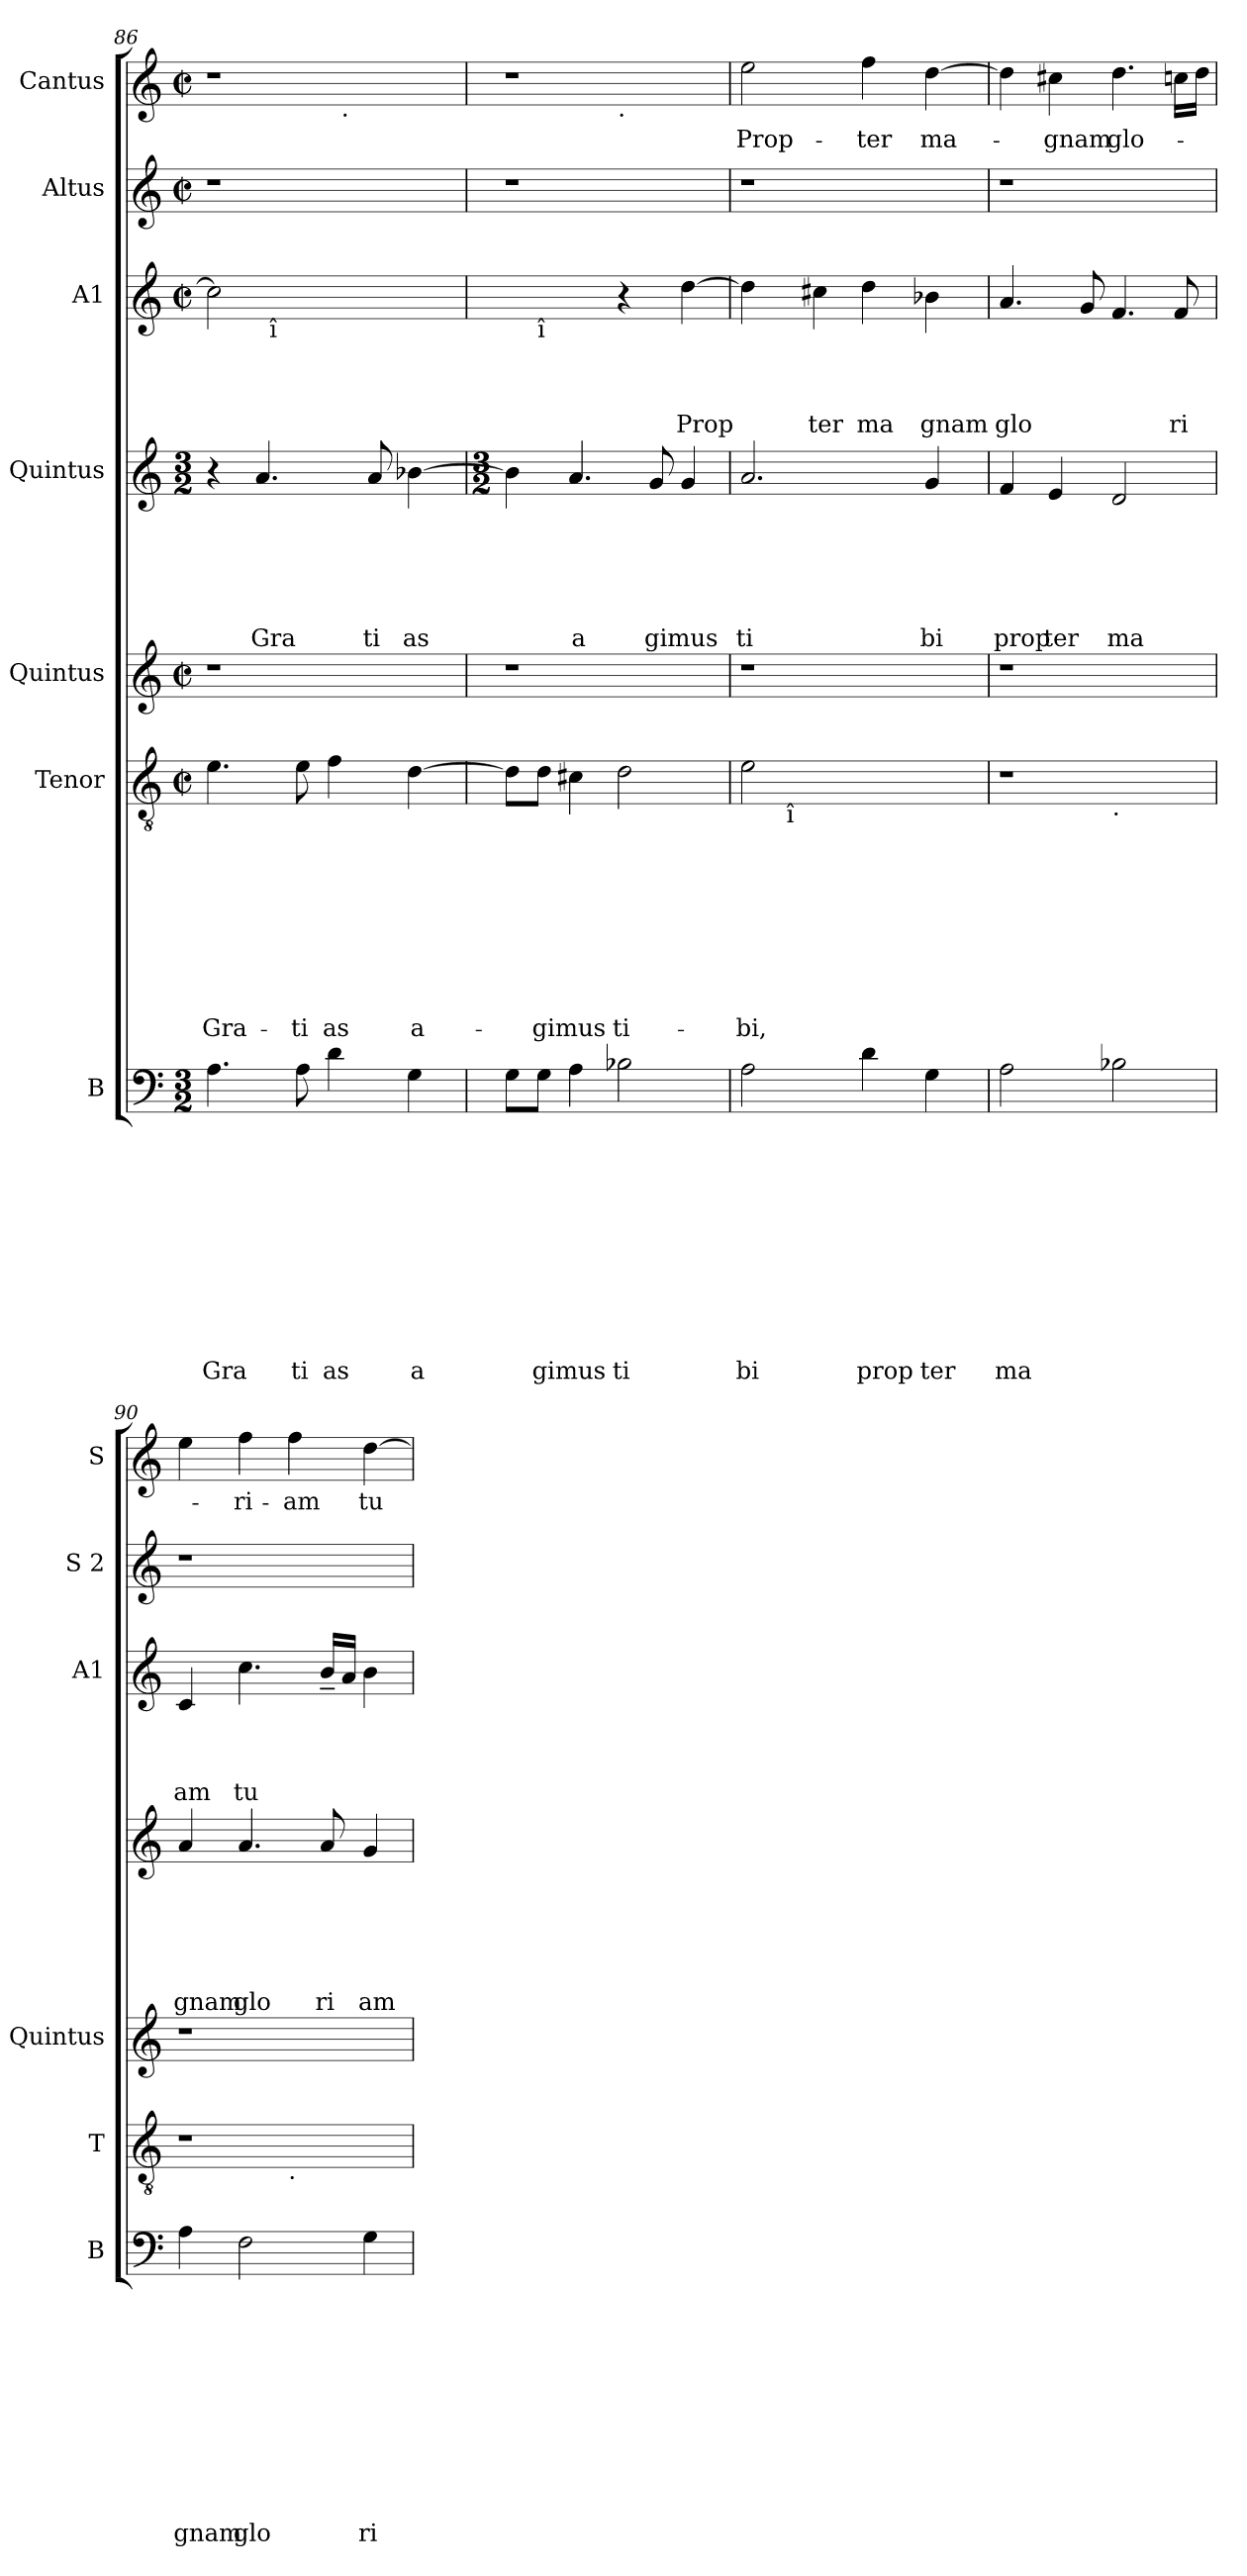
**kern	**text	**text	**text	**text	**text	**text	**text	**text	**text	**text	**text	**kern	**text	**text	**text	**text	**text	**text	**text	**text	**text	**kern	**kern	**text	**text	**text	**text	**text	**text	**kern	**text	**text	**text	**text	**kern	**kern	**text
*part7	*part7	*part7	*part7	*part7	*part7	*part7	*part7	*part7	*part7	*part7	*part7	*part6	*part6	*part6	*part6	*part6	*part6	*part6	*part6	*part6	*part6	*part5	*part4	*part4	*part4	*part4	*part4	*part4	*part4	*part3	*part3	*part3	*part3	*part3	*part2	*part1	*part1
*staff7	*staff7	*staff7	*staff7	*staff7	*staff7	*staff7	*staff7	*staff7	*staff7	*staff7	*staff7	*staff6	*staff6	*staff6	*staff6	*staff6	*staff6	*staff6	*staff6	*staff6	*staff6	*staff5	*staff4	*staff4	*staff4	*staff4	*staff4	*staff4	*staff4	*staff3	*staff3	*staff3	*staff3	*staff3	*staff2	*staff1	*staff1
*I"B	*	*	*	*	*	*	*	*	*	*	*	*I"Tenor	*	*	*	*	*	*	*	*	*	*I"Quintus	*I"Quintus	*	*	*	*	*	*	*I"A1	*	*	*	*	*I"Altus	*I"Cantus	*
*I'B	*	*	*	*	*	*	*	*	*	*	*	*I'T	*	*	*	*	*	*	*	*	*	*I'Quintus	*	*	*	*	*	*	*	*I'A1	*	*	*	*	*I'S 2	*I'S	*
*clefF4	*	*	*	*	*	*	*	*	*	*	*	*clefGv2	*	*	*	*	*	*	*	*	*	*clefG2	*clefG2	*	*	*	*	*	*	*clefG2	*	*	*	*	*clefG2	*clefG2	*
*k[]	*	*	*	*	*	*	*	*	*	*	*	*k[]	*	*	*	*	*	*	*	*	*	*k[]	*k[]	*	*	*	*	*	*	*k[]	*	*	*	*	*k[]	*k[]	*
*C:	*	*	*	*	*	*	*	*	*	*	*	*C:	*	*	*	*	*	*	*	*	*	*C:	*C:	*	*	*	*	*	*	*C:	*	*	*	*	*C:	*C:	*
*M3/2	*	*	*	*	*	*	*	*	*	*	*	*M2/2	*	*	*	*	*	*	*	*	*	*M2/2	*M3/2	*	*	*	*	*	*	*M2/2	*	*	*	*	*M2/2	*M2/2	*
*	*	*	*	*	*	*	*	*	*	*	*	*met(c|)	*	*	*	*	*	*	*	*	*	*met(c|)	*	*	*	*	*	*	*	*met(c|)	*	*	*	*	*met(c|)	*met(c|)	*
=86	=86	=86	=86	=86	=86	=86	=86	=86	=86	=86	=86	=86	=86	=86	=86	=86	=86	=86	=86	=86	=86	=86	=86	=86	=86	=86	=86	=86	=86	=86	=86	=86	=86	=86	=86	=86	=86
!	!	!	!	!	!	!	!	!	!	!	!LO:LY:b	!	!	!	!	!	!	!	!	!	!LO:LY:b	!	!	!	!	!	!	!	!	!	!	!	!	!	!	!	!
*	*	*	*	*	*	*	*	*	*	*	*	*	*	*	*	*	*	*	*	*	*	*	*	*	*	*	*	*	*	*^	*	*	*	*	*	*^	*
4.A\	.	.	.	.	.	.	.	.	.	.	Gra	4.e\	.	.	.	.	.	.	.	.	Gra-	1r	4r	.	.	.	.	.	.	2cc#\]	4ryy	.	.	.	.	1r	1r	2ryy	.
!	!	!	!	!	!	!	!	!	!	!	!	!	!	!	!	!	!	!	!	!	!	!	!	!	!	!	!	!	!LO:LY:b	!	!	!	!	!	!	!	!	!	!
.	.	.	.	.	.	.	.	.	.	.	.	.	.	.	.	.	.	.	.	.	.	.	4.a/	.	.	.	.	.	Gra	.	32ryy	.	.	.	.	.	.	.	.
!	!	!	!	!	!	!	!	!	!	!	!	!	!	!	!	!	!	!	!	!	!	!	!	!	!	!	!	!	!	!	!LO:TX:b:t=î	!	!	!	!	!	!	!	!
.	.	.	.	.	.	.	.	.	.	.	.	.	.	.	.	.	.	.	.	.	.	.	.	.	.	.	.	.	.	.	2ryy	.	.	.	.	.	.	.	.
!	!	!	!	!	!	!	!	!	!	!	!LO:LY:b	!	!	!	!	!	!	!	!	!	!LO:LY:b	!	!	!	!	!	!	!	!	!	!	!	!	!	!	!	!	!	!
8A\	.	.	.	.	.	.	.	.	.	.	ti	8e\	.	.	.	.	.	.	.	.	-ti	.	.	.	.	.	.	.	.	.	.	.	.	.	.	.	.	.	.
!	!	!	!	!	!	!	!	!	!	!	!LO:LY:b	!	!	!	!	!	!	!	!	!	!LO:LY:b	!	!	!	!	!	!	!	!	!	!	!	!	!	!	!	!	!	!
4d\	.	.	.	.	.	.	.	.	.	.	as	4f\	.	.	.	.	.	.	.	.	as	.	.	.	.	.	.	.	.	2ryy	.	.	.	.	.	.	.	32ryy	.
!	!	!	!	!	!	!	!	!	!	!	!	!	!	!	!	!	!	!	!	!	!	!	!	!	!	!	!	!	!	!	!	!	!	!	!	!	!	!LO:TX:b:t=·	!
.	.	.	.	.	.	.	.	.	.	.	.	.	.	.	.	.	.	.	.	.	.	.	.	.	.	.	.	.	.	.	.	.	.	.	.	.	.	4...ryy	.
!	!	!	!	!	!	!	!	!	!	!	!	!	!	!	!	!	!	!	!	!	!	!	!	!	!	!	!	!	!LO:LY:b	!	!	!	!	!	!	!	!	!	!
.	.	.	.	.	.	.	.	.	.	.	.	.	.	.	.	.	.	.	.	.	.	.	8a/	.	.	.	.	.	ti	.	.	.	.	.	.	.	.	.	.
!	!	!	!	!	!	!	!	!	!	!	!LO:LY:b	!	!	!	!	!	!	!	!	!	!LO:LY:b	!	!	!	!	!	!	!	!LO:LY:b	!	!	!	!	!	!	!	!	!	!
4G\	.	.	.	.	.	.	.	.	.	.	a	[>4d\	.	.	.	.	.	.	.	.	a-	.	[>4b-X\	.	.	.	.	.	as	.	.	.	.	.	.	.	.	.	.
.	.	.	.	.	.	.	.	.	.	.	.	.	.	.	.	.	.	.	.	.	.	.	.	.	.	.	.	.	.	.	8..ryy	.	.	.	.	.	.	.	.
=87	=87	=87	=87	=87	=87	=87	=87	=87	=87	=87	=87	=87	=87	=87	=87	=87	=87	=87	=87	=87	=87	=87	=87	=87	=87	=87	=87	=87	=87	=87	=87	=87	=87	=87	=87	=87	=87	=87	=87
*	*	*	*	*	*	*	*	*	*	*	*	*	*	*	*	*	*	*	*	*	*	*	*M3/2	*	*	*	*	*	*	*	*	*	*	*	*	*	*	*	*
8G\L	.	.	.	.	.	.	.	.	.	.	.	8d\L]	.	.	.	.	.	.	.	.	.	1r	4b-\]	.	.	.	.	.	.	2ryy	8ryy	.	.	.	.	1r	1r	2ryy	.
!	!	!	!	!	!	!	!	!	!	!	!	!	!	!	!	!	!	!	!	!	!	!	!	!	!	!	!	!	!	!	!LO:TX:b:t=î	!	!	!	!	!	!	!	!
!	!	!	!	!	!	!	!	!	!	!	!LO:LY:b	!	!	!	!	!	!	!	!	!	!LO:LY:b	!	!	!	!	!	!	!	!	!	!	!	!	!	!	!	!	!	!
8G\J	.	.	.	.	.	.	.	.	.	.	gimus	8d\J	.	.	.	.	.	.	.	.	-gimus	.	.	.	.	.	.	.	.	.	2..ryy	.	.	.	.	.	.	.	.
!	!	!	!	!	!	!	!	!	!	!	!	!	!	!	!	!	!	!	!	!	!	!	!	!	!	!	!	!	!LO:LY:b	!	!	!	!	!	!	!	!	!	!
4A\	.	.	.	.	.	.	.	.	.	.	.	4c#X\	.	.	.	.	.	.	.	.	.	.	4.a/	.	.	.	.	.	a	.	.	.	.	.	.	.	.	.	.
!	!	!	!	!	!	!	!	!	!	!	!	!	!	!	!	!	!	!	!	!	!	!	!	!	!	!	!	!	!	!	!	!	!	!	!	!	!	!LO:TX:b:t=·	!
!	!	!	!	!	!	!	!	!	!	!	!LO:LY:b	!	!	!	!	!	!	!	!	!	!LO:LY:b	!	!	!	!	!	!	!	!	!	!	!	!	!	!	!	!	!	!
2B-X\	.	.	.	.	.	.	.	.	.	.	ti	2d\	.	.	.	.	.	.	.	.	ti-	.	.	.	.	.	.	.	.	4r	.	.	.	.	.	.	.	2ryy	.
!	!	!	!	!	!	!	!	!	!	!	!	!	!	!	!	!	!	!	!	!	!	!	!	!	!	!	!	!	!LO:LY:b	!	!	!	!	!	!	!	!	!	!
.	.	.	.	.	.	.	.	.	.	.	.	.	.	.	.	.	.	.	.	.	.	.	8g/	.	.	.	.	.	gimus	.	.	.	.	.	.	.	.	.	.
!	!	!	!	!	!	!	!	!	!	!	!	!	!	!	!	!	!	!	!	!	!	!	!	!	!	!	!	!	!	!	!	!	!	!	!LO:LY:b	!	!	!	!
.	.	.	.	.	.	.	.	.	.	.	.	.	.	.	.	.	.	.	.	.	.	.	4g/	.	.	.	.	.	.	[>4dd\	.	.	.	.	Prop	.	.	.	.
=88	=88	=88	=88	=88	=88	=88	=88	=88	=88	=88	=88	=88	=88	=88	=88	=88	=88	=88	=88	=88	=88	=88	=88	=88	=88	=88	=88	=88	=88	=88	=88	=88	=88	=88	=88	=88	=88	=88	=88
!	!	!	!	!	!	!	!	!	!	!	!LO:LY:b	!	!	!	!	!	!	!	!	!	!LO:LY:b	!	!	!	!	!	!	!	!LO:LY:b	!	!	!	!	!	!	!	!	!	!LO:LY:b
*	*	*	*	*	*	*	*	*	*	*	*	*^	*	*	*	*	*	*	*	*	*	*	*	*	*	*	*	*	*	*v	*v	*	*	*	*	*	*v	*v	*
2A\	.	.	.	.	.	.	.	.	.	.	bi	2e\	8ryy	.	.	.	.	.	.	.	.	-bi,	1r	2.a/	.	.	.	.	.	ti	4dd\]	.	.	.	.	1r	2ee\	Prop-
.	.	.	.	.	.	.	.	.	.	.	.	.	32ryy	.	.	.	.	.	.	.	.	.	.	.	.	.	.	.	.	.	.	.	.	.	.	.	.	.
!	!	!	!	!	!	!	!	!	!	!	!	!	!LO:TX:b:t=î	!	!	!	!	!	!	!	!	!	!	!	!	!	!	!	!	!	!	!	!	!	!	!	!	!
.	.	.	.	.	.	.	.	.	.	.	.	.	2ryy	.	.	.	.	.	.	.	.	.	.	.	.	.	.	.	.	.	.	.	.	.	.	.	.	.
!	!	!	!	!	!	!	!	!	!	!	!	!	!	!	!	!	!	!	!	!	!	!	!	!	!	!	!	!	!	!	!	!	!	!	!LO:LY:b	!	!	!
.	.	.	.	.	.	.	.	.	.	.	.	.	.	.	.	.	.	.	.	.	.	.	.	.	.	.	.	.	.	.	4cc#X\	.	.	.	ter	.	.	.
!	!	!	!	!	!	!	!	!	!	!	!LO:LY:b	!	!	!	!	!	!	!	!	!	!	!	!	!	!	!	!	!	!	!	!	!	!	!	!LO:LY:b	!	!	!LO:LY:b
4d\	.	.	.	.	.	.	.	.	.	.	prop	2ryy	.	.	.	.	.	.	.	.	.	.	.	.	.	.	.	.	.	.	4dd\	.	.	.	ma	.	4ff\	-ter
.	.	.	.	.	.	.	.	.	.	.	.	.	4ryy	.	.	.	.	.	.	.	.	.	.	.	.	.	.	.	.	.	.	.	.	.	.	.	.	.
!	!	!	!	!	!	!	!	!	!	!	!LO:LY:b	!	!	!	!	!	!	!	!	!	!	!	!	!	!	!	!	!	!	!LO:LY:b	!	!	!	!	!LO:LY:b	!	!	!LO:LY:b
4G\	.	.	.	.	.	.	.	.	.	.	ter	.	.	.	.	.	.	.	.	.	.	.	.	4g/	.	.	.	.	.	bi	4b-X\	.	.	.	gnam	.	[>4dd\	ma-
.	.	.	.	.	.	.	.	.	.	.	.	.	16.ryy	.	.	.	.	.	.	.	.	.	.	.	.	.	.	.	.	.	.	.	.	.	.	.	.	.
=89	=89	=89	=89	=89	=89	=89	=89	=89	=89	=89	=89	=89	=89	=89	=89	=89	=89	=89	=89	=89	=89	=89	=89	=89	=89	=89	=89	=89	=89	=89	=89	=89	=89	=89	=89	=89	=89	=89
!	!	!	!	!	!	!	!	!	!	!	!LO:LY:b	!	!	!	!	!	!	!	!	!	!	!	!	!	!	!	!	!	!	!LO:LY:b	!	!	!	!	!LO:LY:b	!	!	!
2A\	.	.	.	.	.	.	.	.	.	.	ma	1r	2ryy	.	.	.	.	.	.	.	.	.	1r	4f/	.	.	.	.	.	prop	4.a/	.	.	.	glo	1r	4dd\]	.
!	!	!	!	!	!	!	!	!	!	!	!	!	!	!	!	!	!	!	!	!	!	!	!	!	!	!	!	!	!	!LO:LY:b	!	!	!	!	!	!	!	!LO:LY:b
.	.	.	.	.	.	.	.	.	.	.	.	.	.	.	.	.	.	.	.	.	.	.	.	4e/	.	.	.	.	.	ter	.	.	.	.	.	.	4cc#X\	-gnam
.	.	.	.	.	.	.	.	.	.	.	.	.	.	.	.	.	.	.	.	.	.	.	.	.	.	.	.	.	.	.	8g/	.	.	.	.	.	.	.
!	!	!	!	!	!	!	!	!	!	!	!	!	!LO:TX:b:t=·	!	!	!	!	!	!	!	!	!	!	!	!	!	!	!	!	!	!	!	!	!	!	!	!	!
!	!	!	!	!	!	!	!	!	!	!	!	!	!	!	!	!	!	!	!	!	!	!	!	!	!	!	!	!	!	!LO:LY:b	!	!	!	!	!	!	!	!LO:LY:b
2B-X\	.	.	.	.	.	.	.	.	.	.	.	.	2ryy	.	.	.	.	.	.	.	.	.	.	2d/	.	.	.	.	.	ma	4.f/	.	.	.	.	.	4.dd\	glo-
!	!	!	!	!	!	!	!	!	!	!	!	!	!	!	!	!	!	!	!	!	!	!	!	!	!	!	!	!	!	!	!	!	!	!	!LO:LY:b	!	!	!
.	.	.	.	.	.	.	.	.	.	.	.	.	.	.	.	.	.	.	.	.	.	.	.	.	.	.	.	.	.	.	8f/	.	.	.	ri	.	16ccn\LL	.
.	.	.	.	.	.	.	.	.	.	.	.	.	.	.	.	.	.	.	.	.	.	.	.	.	.	.	.	.	.	.	.	.	.	.	.	.	16dd\JJ	.
=90	=90	=90	=90	=90	=90	=90	=90	=90	=90	=90	=90	=90	=90	=90	=90	=90	=90	=90	=90	=90	=90	=90	=90	=90	=90	=90	=90	=90	=90	=90	=90	=90	=90	=90	=90	=90	=90	=90
!	!	!	!	!	!	!	!	!	!	!	!LO:LY:b	!	!	!	!	!	!	!	!	!	!	!	!	!	!	!	!	!	!	!LO:LY:b	!	!	!	!	!LO:LY:b	!	!	!
4A\	.	.	.	.	.	.	.	.	.	.	gnam	1r	2ryy	.	.	.	.	.	.	.	.	.	1r	4a/	.	.	.	.	.	gnam	4c/	.	.	.	am	1r	4ee\	.
!	!	!	!	!	!	!	!	!	!	!	!LO:LY:b	!	!	!	!	!	!	!	!	!	!	!	!	!	!	!	!	!	!	!LO:LY:b	!	!	!	!	!LO:LY:b	!	!	!LO:LY:b
2F\	.	.	.	.	.	.	.	.	.	.	glo	.	.	.	.	.	.	.	.	.	.	.	.	4.a/	.	.	.	.	.	glo	4.cc\	.	.	.	tu	.	4ff\	-ri-
!	!	!	!	!	!	!	!	!	!	!	!	!	!LO:TX:b:t=·	!	!	!	!	!	!	!	!	!	!	!	!	!	!	!	!	!	!	!	!	!	!	!	!	!
!	!	!	!	!	!	!	!	!	!	!	!	!	!	!	!	!	!	!	!	!	!	!	!	!	!	!	!	!	!	!	!	!	!	!	!	!	!	!LO:LY:b
.	.	.	.	.	.	.	.	.	.	.	.	.	2ryy	.	.	.	.	.	.	.	.	.	.	.	.	.	.	.	.	.	.	.	.	.	.	.	4ff\	-am
!	!	!	!	!	!	!	!	!	!	!	!	!	!	!	!	!	!	!	!	!	!	!	!	!	!	!	!	!	!	!LO:LY:b	!	!	!	!	!	!	!	!
.	.	.	.	.	.	.	.	.	.	.	.	.	.	.	.	.	.	.	.	.	.	.	.	8a/	.	.	.	.	.	ri	16b~</LL	.	.	.	.	.	.	.
.	.	.	.	.	.	.	.	.	.	.	.	.	.	.	.	.	.	.	.	.	.	.	.	.	.	.	.	.	.	.	16a/JJ	.	.	.	.	.	.	.
!	!	!	!	!	!	!	!	!	!	!	!LO:LY:b	!	!	!	!	!	!	!	!	!	!	!	!	!	!	!	!	!	!	!LO:LY:b	!	!	!	!	!	!	!	!LO:LY:b
4G\	.	.	.	.	.	.	.	.	.	.	ri	.	.	.	.	.	.	.	.	.	.	.	.	4g/	.	.	.	.	.	am	4b\	.	.	.	.	.	[>4dd\	tu-
*	*	*	*	*	*	*	*	*	*	*	*	*v	*v	*	*	*	*	*	*	*	*	*	*	*	*	*	*	*	*	*	*	*	*	*	*	*	*	*
=	=	=	=	=	=	=	=	=	=	=	=	=	=	=	=	=	=	=	=	=	=	=	=	=	=	=	=	=	=	=	=	=	=	=	=	=	=
*-	*-	*-	*-	*-	*-	*-	*-	*-	*-	*-	*-	*-	*-	*-	*-	*-	*-	*-	*-	*-	*-	*-	*-	*-	*-	*-	*-	*-	*-	*-	*-	*-	*-	*-	*-	*-	*-
